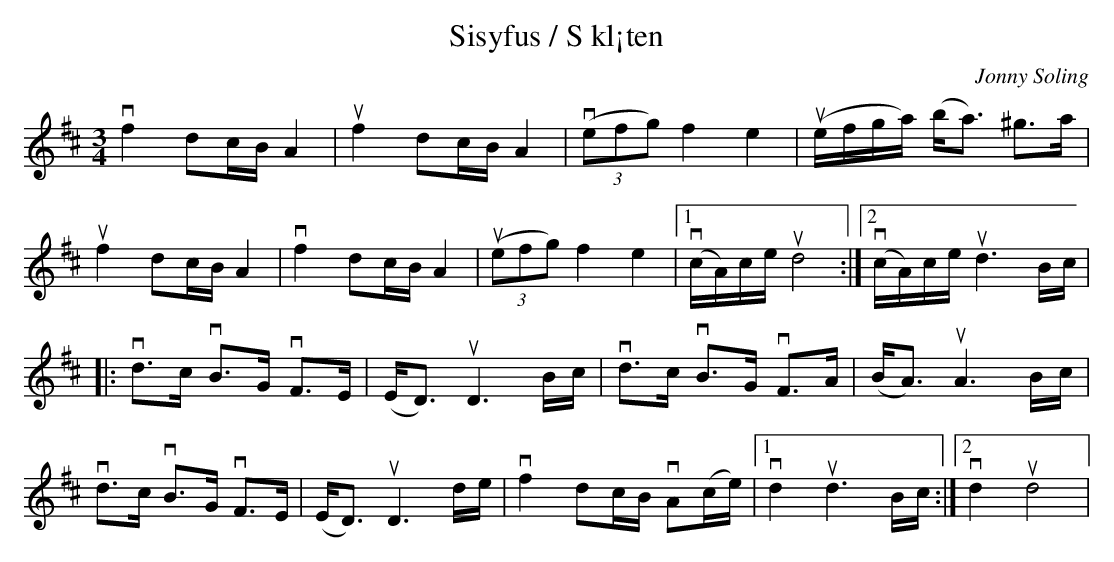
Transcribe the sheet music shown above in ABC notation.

X:1
T:Sisyfus / S kl¡ten
C:Jonny Soling
M:3/4
L:1/8
K:D
vf2 dc/2B/2 A2 | uf2 dc/2B/2 A2 | (v(3efg) f2 e2 | (ue/f/g/a/) (b<a) ^g>a |
uf2 dc/B/ A2 | vf2 dc/2B/2 A2 | (u(3efg) f2 e2 |1 (vc/A/)c/e/ ud4 :|2(vc/A/)c/e/ ud3 B/c/|
|: vd>c vB>G vF>E | (E<D) uD3 B/c/ | vd>c vB>G vF>A | (B<A) uA3 B/c/ |
vd>c vB>G vF>E | (E<D) uD3 d/e/ | vf2 dc/2B/2 vA(c/e/) |1 vd2 ud3 B/c/ :|2 vd2 ud4 |
